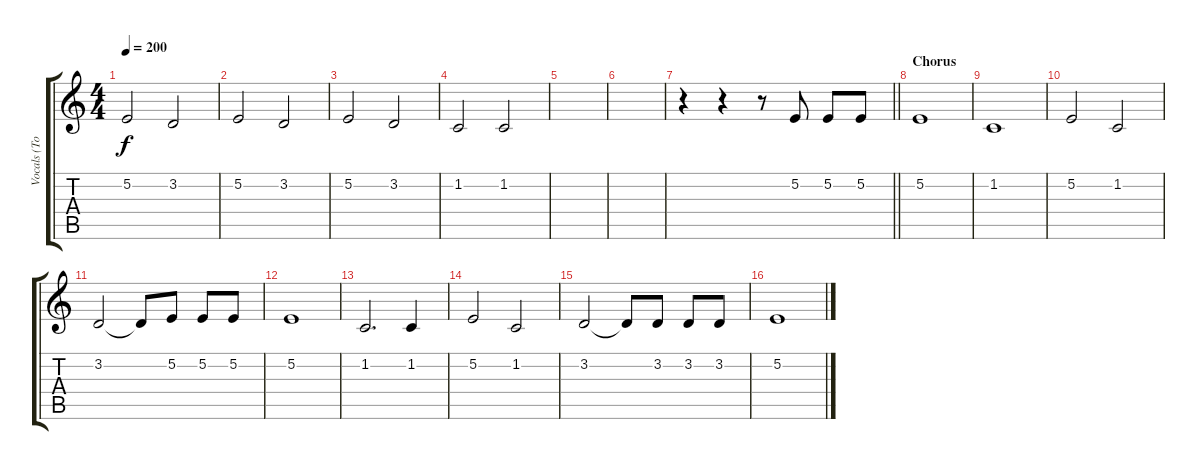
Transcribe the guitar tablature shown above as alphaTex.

\track ("Vocals (Tom)" "Vocals (To") {instrument clarinet}
\staff {score tabs}
\tuning (E4 B3 G3 D3 A2 E2) {hide}
\ts (4 4)
\tempo 200
\clef g2
\ks c
5.2.2{dy f} 3.2.2 |
5.2.2 3.2.2 |
5.2.2 3.2.2 |
1.2.2 1.2.2 |
|
|
\barLineRight lightlight
r.4 r.4 r.8 5.2.8 5.2.8 5.2.8 |
\section ("" "Chorus")
5.2.1 |
1.2.1 |
5.2.2 1.2.2 |
3.2.2 3.2{t}.8 5.2.8 5.2.8 5.2.8 |
5.2.1 |
1.2.2{d} 1.2.4 |
5.2.2 1.2.2 |
3.2.2 3.2{t}.8 3.2.8 3.2.8 3.2.8 |
5.2.1
